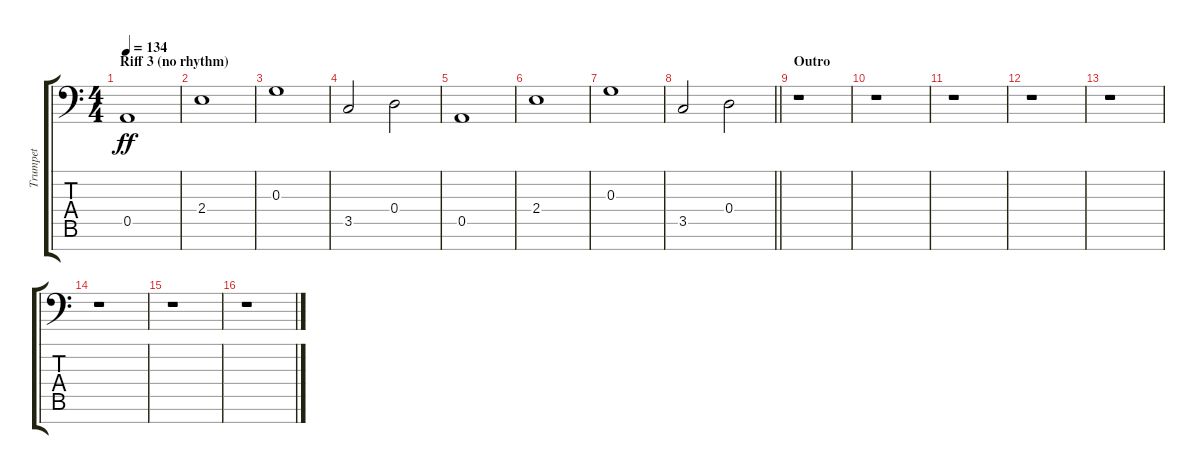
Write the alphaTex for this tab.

\track ("Trumpet" "Trumpet") {instrument lead4chiff}
\staff {score tabs}
\tuning (C8 B3 G3 D3 A2 E2 C-1) {hide}
\ts (4 4)
\section ("" "Riff 3 (no rhythm)")
\tempo 134
\clef f4
\ks c
0.5.1{dy ff} |
2.4.1 |
0.3.1 |
3.5.2 0.4.2 |
0.5.1 |
2.4.1 |
0.3.1 |
\barLineRight lightlight
3.5.2 0.4.2 |
\section ("" "Outro")
r.1 |
r.1 |
r.1 |
r.1 |
r.1 |
r.1 |
r.1 |
r.1
